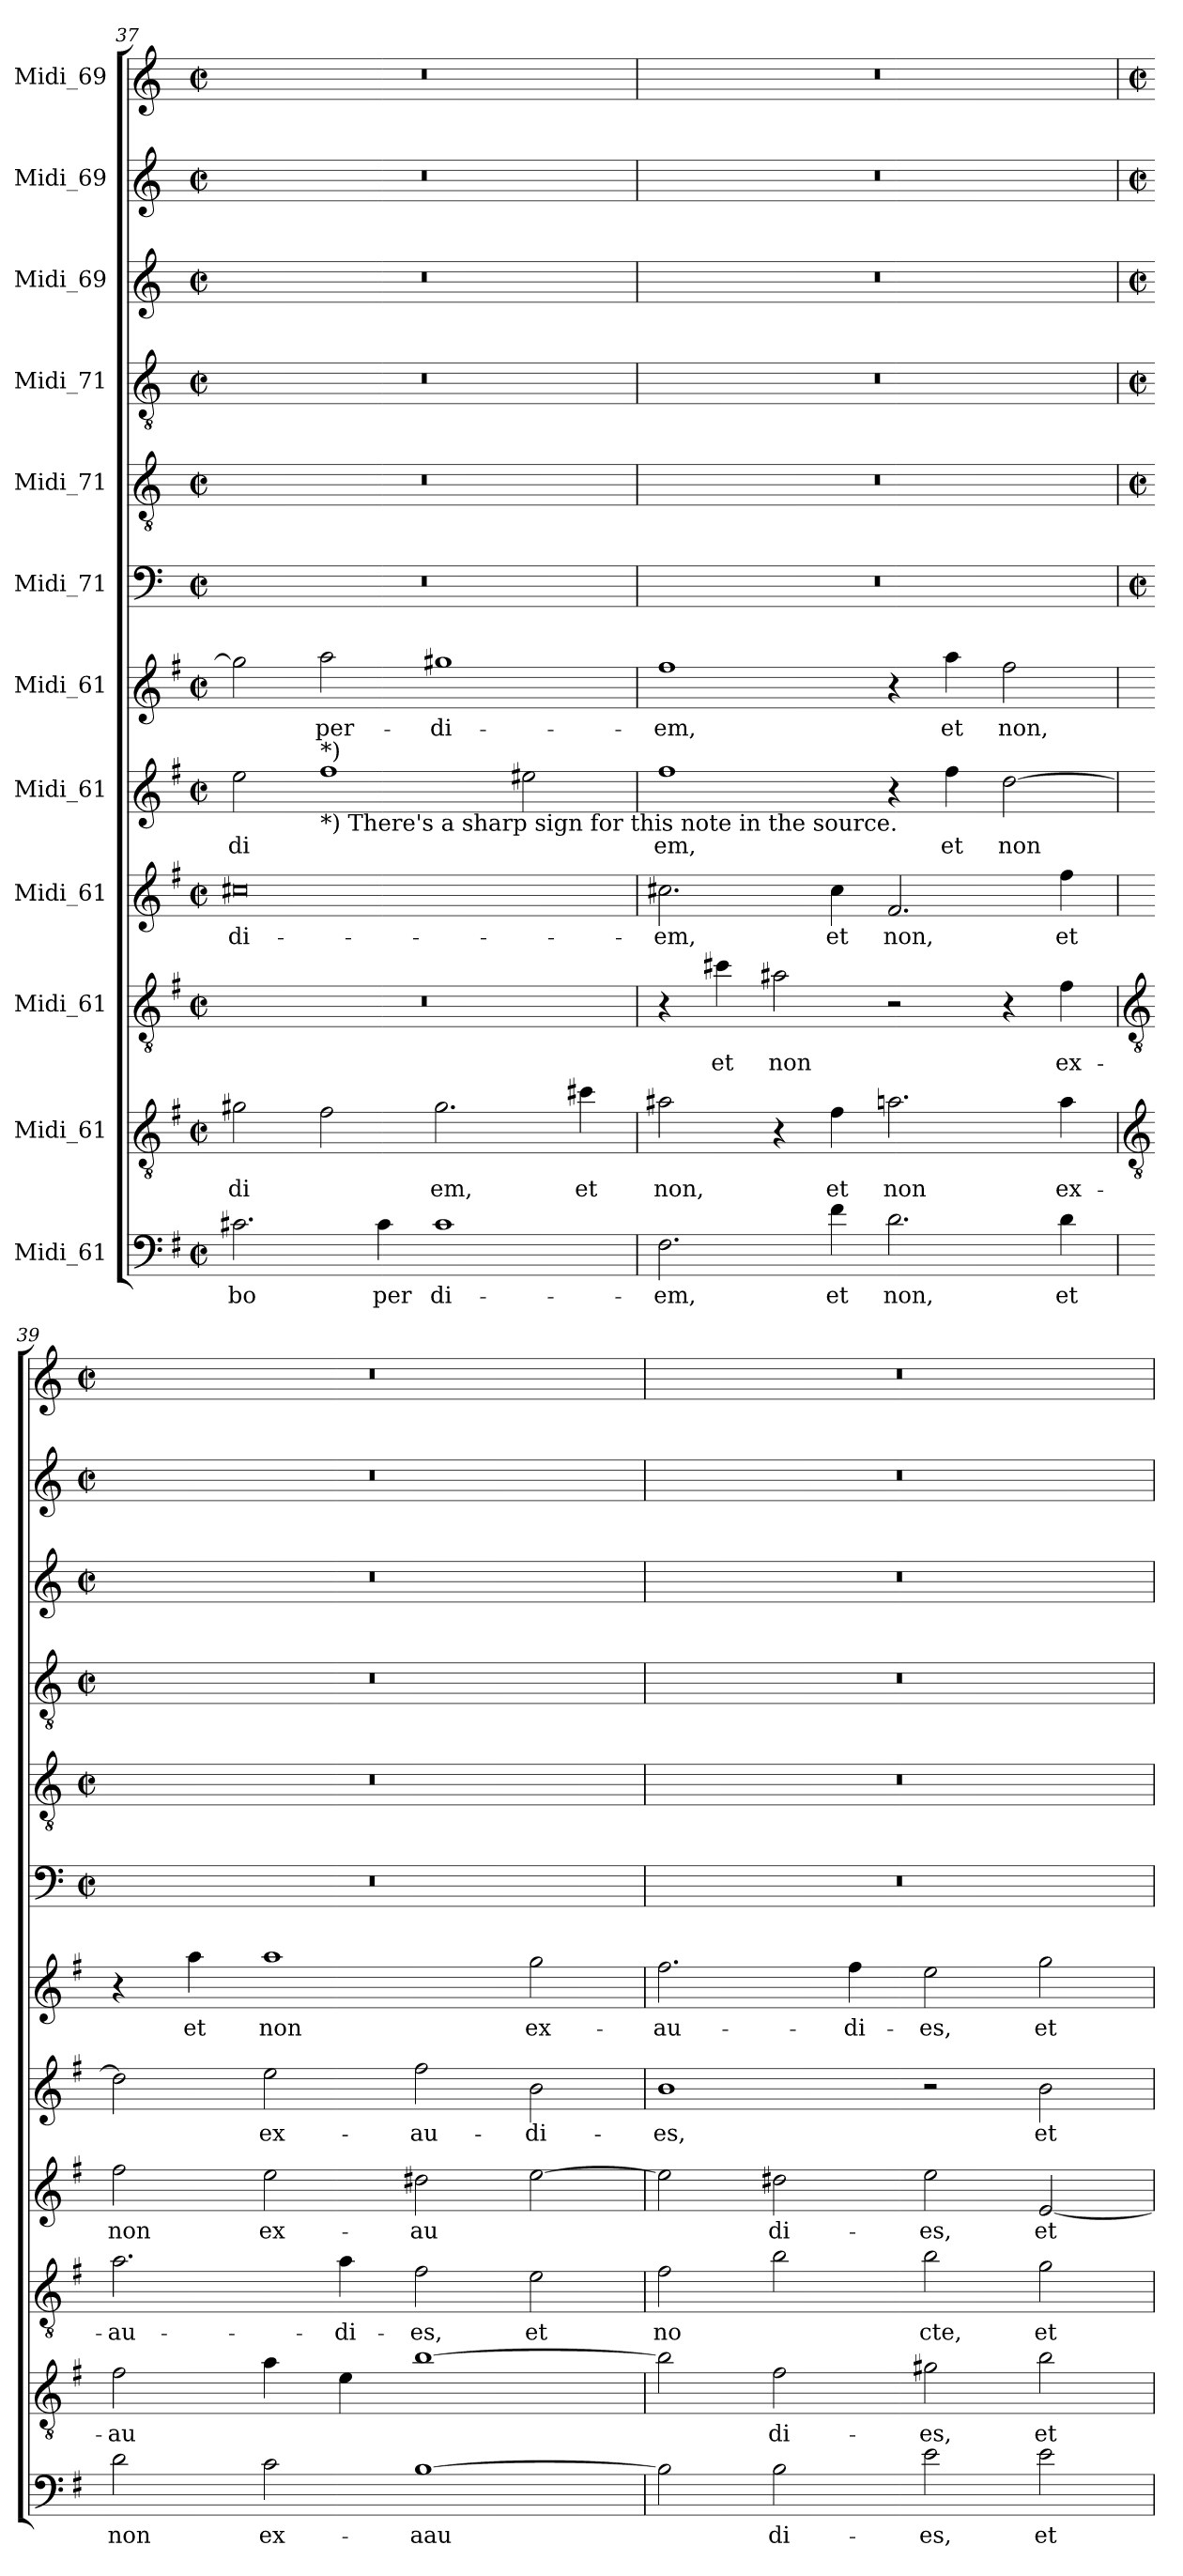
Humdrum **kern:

**kern	**text	**kern	**text	**kern	**text	**kern	**text	**kern	**text	**kern	**text	**kern	**kern	**kern	**kern	**kern	**kern
*part12	*part12	*part11	*part11	*part10	*part10	*part9	*part9	*part8	*part8	*part7	*part7	*part6	*part5	*part4	*part3	*part2	*part1
*staff12	*staff12	*staff11	*staff11	*staff10	*staff10	*staff9	*staff9	*staff8	*staff8	*staff7	*staff7	*staff6	*staff5	*staff4	*staff3	*staff2	*staff1
*I"Midi_61	*	*I"Midi_61	*	*I"Midi_61	*	*I"Midi_61	*	*I"Midi_61	*	*I"Midi_61	*	*I"Midi_71	*I"Midi_71	*I"Midi_71	*I"Midi_69	*I"Midi_69	*I"Midi_69
*clefF4	*	*clefGv2	*	*clefGv2	*	*clefG2	*	*clefG2	*	*clefG2	*	*clefF4	*clefGv2	*clefGv2	*clefG2	*clefG2	*clefG2
*ITrd4c7	*	*ITrd4c7	*	*ITrd4c7	*	*ITrd4c7	*	*ITrd4c7	*	*ITrd4c7	*	*	*	*	*	*	*
*k[]	*	*k[]	*	*k[]	*	*k[]	*	*k[]	*	*k[]	*	*k[]	*k[]	*k[]	*k[]	*k[]	*k[]
*C:	*	*C:	*	*C:	*	*C:	*	*C:	*	*C:	*	*C:	*C:	*C:	*C:	*C:	*C:
*M4/2	*	*M4/2	*	*M4/2	*	*M4/2	*	*M4/2	*	*M4/2	*	*M4/2	*M4/2	*M4/2	*M4/2	*M4/2	*M4/2
*met(c|)	*	*met(c|)	*	*met(c|)	*	*met(c|)	*	*met(c|)	*	*met(c|)	*	*met(c|)	*met(c|)	*met(c|)	*met(c|)	*met(c|)	*met(c|)
=37	=37	=37	=37	=37	=37	=37	=37	=37	=37	=37	=37	=37	=37	=37	=37	=37	=37
!	!LO:LY:b	!	!LO:LY:b	!	!	!	!LO:LY:b	!	!LO:LY:b	!	!	!	!	!	!	!	!
2.F#X	-bo	2c#X	di	0r	.	0f#X	di-	2a	di	2cc#]	.	0r	0r	0r	0r	0r	0r
!	!	!	!	!	!	!	!	!LO:TX:b:t=*) There's a sharp sign for this note in the source.	!	!	!	!	!	!	!	!	!
!	!	!	!	!	!	!	!	!LO:TX:a:t=*)	!	!	!	!	!	!	!	!	!
!	!	!	!	!	!	!	!	!	!	!	!LO:LY:b	!	!	!	!	!	!
.	.	2B	.	.	.	.	.	1b	.	2dd	per-	.	.	.	.	.	.
!	!LO:LY:b	!	!	!	!	!	!	!	!	!	!	!	!	!	!	!	!
4F#	per	.	.	.	.	.	.	.	.	.	.	.	.	.	.	.	.
!	!LO:LY:b	!	!LO:LY:b	!	!	!	!	!	!	!	!LO:LY:b	!	!	!	!	!	!
1F#	di-	2.c#	em,	.	.	.	.	.	.	1cc#	-di-	.	.	.	.	.	.
.	.	.	.	.	.	.	.	2a#X	.	.	.	.	.	.	.	.	.
!	!	!	!LO:LY:b	!	!	!	!	!	!	!	!	!	!	!	!	!	!
.	.	4f#	et	.	.	.	.	.	.	.	.	.	.	.	.	.	.
=38	=38	=38	=38	=38	=38	=38	=38	=38	=38	=38	=38	=38	=38	=38	=38	=38	=38
!	!LO:LY:b	!	!LO:LY:b	!	!	!	!LO:LY:b	!	!LO:LY:b	!	!LO:LY:b	!	!	!	!	!	!
2.BB	-em,	2d#X	non,	4r	.	2.f#X	-em,	1b	em,	1b	-em,	0r	0r	0r	0r	0r	0r
!	!	!	!	!	!LO:LY:b	!	!	!	!	!	!	!	!	!	!	!	!
.	.	.	.	4f#	et	.	.	.	.	.	.	.	.	.	.	.	.
!	!	!	!	!	!LO:LY:b	!	!	!	!	!	!	!	!	!	!	!	!
.	.	4r	.	2d#X	non	.	.	.	.	.	.	.	.	.	.	.	.
!	!LO:LY:b	!	!LO:LY:b	!	!	!	!LO:LY:b	!	!	!	!	!	!	!	!	!	!
4B	et	4B	et	.	.	4f#	et	.	.	.	.	.	.	.	.	.	.
!	!LO:LY:b	!	!LO:LY:b	!	!	!	!LO:LY:b	!	!	!	!	!	!	!	!	!	!
2.G	non,	2.dn	non	2r	.	2.B	non,	4r	.	4r	.	.	.	.	.	.	.
!	!	!	!	!	!	!	!	!	!LO:LY:b	!	!LO:LY:b	!	!	!	!	!	!
.	.	.	.	.	.	.	.	4b	et	4dd	et	.	.	.	.	.	.
!	!	!	!	!	!	!	!	!	!LO:LY:b	!	!LO:LY:b	!	!	!	!	!	!
.	.	.	.	4r	.	.	.	[2g	non	2b	non,	.	.	.	.	.	.
!	!LO:LY:b	!	!LO:LY:b	!	!LO:LY:b	!	!LO:LY:b	!	!	!	!	!	!	!	!	!	!
4G	et	4d	ex-	4B	ex-	4b	et	.	.	.	.	.	.	.	.	.	.
!!LO:LB:g=z
=39	=39	=39	=39	=39	=39	=39	=39	=39	=39	=39	=39	=39	=39	=39	=39	=39	=39
*	*	*clefGv2	*	*clefGv2	*	*	*	*	*	*	*	*	*	*	*	*	*
*	*	*	*	*	*	*	*	*	*	*	*	*M4/2	*M4/2	*M4/2	*M4/2	*M4/2	*M4/2
*	*	*	*	*	*	*	*	*	*	*	*	*met(c|)	*met(c|)	*met(c|)	*met(c|)	*met(c|)	*met(c|)
!	!LO:LY:b	!	!LO:LY:b	!	!LO:LY:b	!	!LO:LY:b	!	!	!	!	!	!	!	!	!	!
2G	non	2B	-au	2.d	-au-	2b	non	2g]	.	4r	.	0r	0r	0r	0r	0r	0r
!	!	!	!	!	!	!	!	!	!	!	!LO:LY:b	!	!	!	!	!	!
.	.	.	.	.	.	.	.	.	.	4dd	et	.	.	.	.	.	.
!	!LO:LY:b	!	!	!	!	!	!LO:LY:b	!	!LO:LY:b	!	!LO:LY:b	!	!	!	!	!	!
2F	ex-	4d	.	.	.	2a	ex-	2a	ex-	1dd	non	.	.	.	.	.	.
!	!	!	!	!	!LO:LY:b	!	!	!	!	!	!	!	!	!	!	!	!
.	.	4A	.	4d	-di-	.	.	.	.	.	.	.	.	.	.	.	.
!	!LO:LY:b	!	!	!	!LO:LY:b	!	!LO:LY:b	!	!LO:LY:b	!	!	!	!	!	!	!	!
[1E	-aau	[1e	.	2B	-es,	2g#X	-au	2b	-au-	.	.	.	.	.	.	.	.
!	!	!	!	!	!LO:LY:b	!	!	!	!LO:LY:b	!	!LO:LY:b	!	!	!	!	!	!
.	.	.	.	2A	et	[2a	.	2e	-di-	2cc	ex-	.	.	.	.	.	.
=40	=40	=40	=40	=40	=40	=40	=40	=40	=40	=40	=40	=40	=40	=40	=40	=40	=40
!	!	!	!	!	!LO:LY:b	!	!	!	!LO:LY:b	!	!LO:LY:b	!	!	!	!	!	!
2E]	.	2e]	.	2B	no	2a]	.	1e	-es,	2.b	-au-	0r	0r	0r	0r	0r	0r
!	!LO:LY:b	!	!LO:LY:b	!	!	!	!LO:LY:b	!	!	!	!	!	!	!	!	!	!
2E	di-	2B	di-	2e	.	2g#X	di-	.	.	.	.	.	.	.	.	.	.
!	!	!	!	!	!	!	!	!	!	!	!LO:LY:b	!	!	!	!	!	!
.	.	.	.	.	.	.	.	.	.	4b	-di-	.	.	.	.	.	.
!	!LO:LY:b	!	!LO:LY:b	!	!LO:LY:b	!	!LO:LY:b	!	!	!	!LO:LY:b	!	!	!	!	!	!
2A	-es,	2c#X	-es,	2e	cte,	2a	-es,	2r	.	2a	-es,	.	.	.	.	.	.
!	!LO:LY:b	!	!LO:LY:b	!	!LO:LY:b	!	!LO:LY:b	!	!LO:LY:b	!	!LO:LY:b	!	!	!	!	!	!
2A	et	2e	et	2c	et	[2A	et	2e	et	2cc	et	.	.	.	.	.	.
=	=	=	=	=	=	=	=	=	=	=	=	=	=	=	=	=	=
*-	*-	*-	*-	*-	*-	*-	*-	*-	*-	*-	*-	*-	*-	*-	*-	*-	*-
